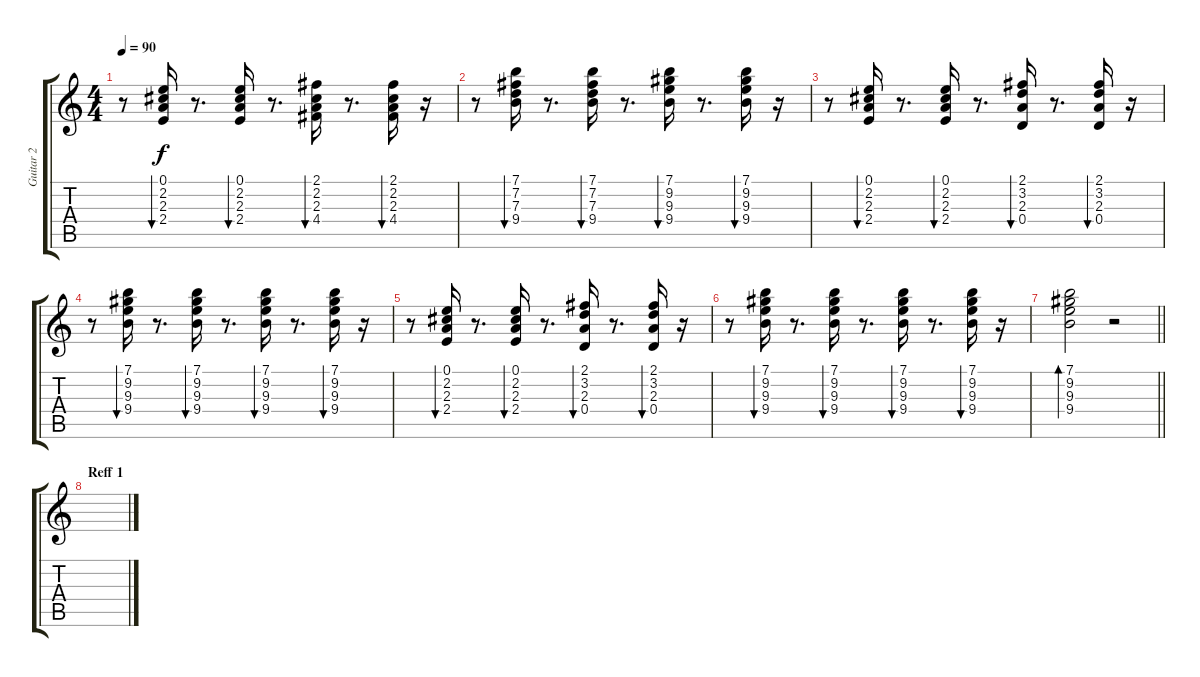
\track ("Guitar 2" "Guitar 2") {instrument distortionguitar}
\staff {score tabs}
\tuning (E4 B3 G3 D3 A2 E2) {hide}
\ts (4 4)
\tempo 90
\clef g2
\ks c
r.8{dy f} (0.1 2.2 2.3 2.4).16{bu 30} r.8{d} (0.1 2.2 2.3 2.4).16{bu 30} r.8{d} (2.1 2.2 2.3 4.4).16{bu 30} r.8{d} (2.1 2.2 2.3 4.4).16{bu 30} r.16 |
r.8 (7.1 7.2 7.3 9.4).16{bu 30} r.8{d} (7.1 7.2 7.3 9.4).16{bu 30} r.8{d} (7.1 9.2 9.3 9.4).16{bu 30} r.8{d} (7.1 9.2 9.3 9.4).16{bu 30} r.16 |
r.8 (0.1 2.2 2.3 2.4).16{bu 30} r.8{d} (0.1 2.2 2.3 2.4).16{bu 30} r.8{d} (2.1 3.2 2.3 0.4).16{bu 30} r.8{d} (2.1 3.2 2.3 0.4).16{bu 30} r.16 |
r.8 (7.1 9.2 9.3 9.4).16{bu 30} r.8{d} (7.1 9.2 9.3 9.4).16{bu 30} r.8{d} (7.1 9.2 9.3 9.4).16{bu 30} r.8{d} (7.1 9.2 9.3 9.4).16{bu 30} r.16 |
r.8 (0.1 2.2 2.3 2.4).16{bu 30} r.8{d} (0.1 2.2 2.3 2.4).16{bu 30} r.8{d} (2.1 3.2 2.3 0.4).16{bu 30} r.8{d} (2.1 3.2 2.3 0.4).16{bu 30} r.16 |
r.8 (7.1 9.2 9.3 9.4).16{bu 30} r.8{d} (7.1 9.2 9.3 9.4).16{bu 30} r.8{d} (7.1 9.2 9.3 9.4).16{bu 30} r.8{d} (7.1 9.2 9.3 9.4).16{bu 30} r.16 |
\barLineRight lightlight
(7.1 9.2 9.3 9.4).2{bd 60} r.2 |
\section ("" "Reff 1")
